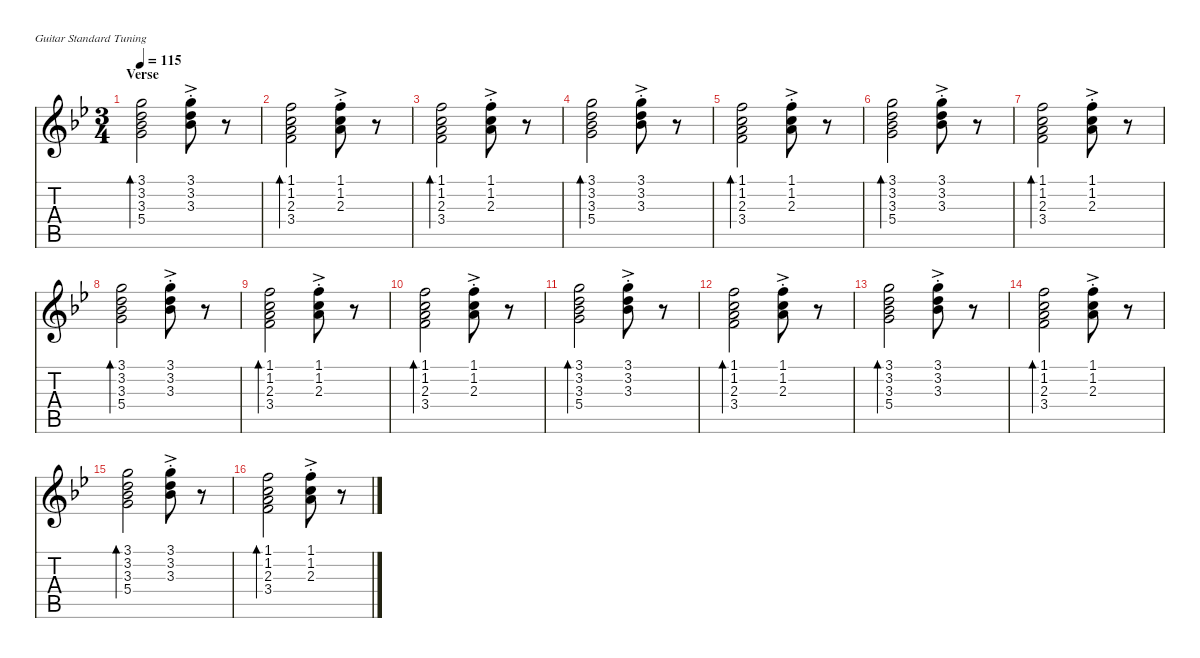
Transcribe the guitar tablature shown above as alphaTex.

\defaultSystemsLayout 4
\hideDynamics
\bracketExtendMode nobrackets
\singleTrackTrackNamePolicy hidden
\multiTrackTrackNamePolicy hidden
\firstSystemTrackNameMode fullname
\firstSystemTrackNameOrientation horizontal
\otherSystemsTrackNameOrientation horizontal
\track ("Guitar" "jz.guit.") {defaultSystemsLayout 8 instrument electricguitarjazz}
\staff {score tabs}
\tuning (E4 B3 G3 D3 A2 E2)
\ts (3 4)
\section ("" "Verse")
\tempo 115
\clef g2
\ks gminor
(3.1{acc forcenatural} 3.2{acc forcenatural} 3.3{acc b} 5.4{acc forcenatural}).2{bd 120 dy mp beam Down} (3.1{ac st acc forcenatural} 3.2{ac st acc forcenatural} 3.3{ac st acc b}).8{dy mf beam Down} r.8{beam Down} |
(1.1{acc forcenatural} 1.2{acc forcenatural} 2.3{acc forcenatural} 3.4{acc forcenatural}).2{bd 120 dy mp beam Down} (1.1{ac st acc forcenatural} 1.2{ac st acc forcenatural} 2.3{ac st acc forcenatural}).8{beam Down} r.8{beam Down} |
(1.1{acc forcenatural} 1.2{acc forcenatural} 2.3{acc forcenatural} 3.4{acc forcenatural}).2{bd 120 beam Down} (1.1{ac st acc forcenatural} 1.2{ac st acc forcenatural} 2.3{ac st acc forcenatural}).8{beam Down} r.8{beam Down} |
(3.1{acc forcenatural} 3.2{acc forcenatural} 3.3{acc b} 5.4{acc forcenatural}).2{bd 120 beam Down} (3.1{ac st acc forcenatural} 3.2{ac st acc forcenatural} 3.3{ac st acc b}).8{dy mf beam Down} r.8{beam Down} |
(1.1{acc forcenatural} 1.2{acc forcenatural} 2.3{acc forcenatural} 3.4{acc forcenatural}).2{bd 120 dy mp beam Down} (1.1{ac st acc forcenatural} 1.2{ac st acc forcenatural} 2.3{ac st acc forcenatural}).8{beam Down} r.8{beam Down} |
(3.1{acc forcenatural} 3.2{acc forcenatural} 3.3{acc b} 5.4{acc forcenatural}).2{bd 120 beam Down} (3.1{ac st acc forcenatural} 3.2{ac st acc forcenatural} 3.3{ac st acc b}).8{dy mf beam Down} r.8{beam Down} |
(1.1{acc forcenatural} 1.2{acc forcenatural} 2.3{acc forcenatural} 3.4{acc forcenatural}).2{bd 120 dy mp beam Down} (1.1{ac st acc forcenatural} 1.2{ac st acc forcenatural} 2.3{ac st acc forcenatural}).8{beam Down} r.8{beam Down} |
(3.1{acc forcenatural} 3.2{acc forcenatural} 3.3{acc b} 5.4{acc forcenatural}).2{bd 120 beam Down} (3.1{ac st acc forcenatural} 3.2{ac st acc forcenatural} 3.3{ac st acc b}).8{dy mf beam Down} r.8{beam Down} |
(1.1{acc forcenatural} 1.2{acc forcenatural} 2.3{acc forcenatural} 3.4{acc forcenatural}).2{bd 120 dy mp beam Down} (1.1{ac st acc forcenatural} 1.2{ac st acc forcenatural} 2.3{ac st acc forcenatural}).8{beam Down} r.8{beam Down} |
(1.1{acc forcenatural} 1.2{acc forcenatural} 2.3{acc forcenatural} 3.4{acc forcenatural}).2{bd 120 beam Down} (1.1{ac st acc forcenatural} 1.2{ac st acc forcenatural} 2.3{ac st acc forcenatural}).8{beam Down} r.8{beam Down} |
(3.1{acc forcenatural} 3.2{acc forcenatural} 3.3{acc b} 5.4{acc forcenatural}).2{bd 120 beam Down} (3.1{ac st acc forcenatural} 3.2{ac st acc forcenatural} 3.3{ac st acc b}).8{dy mf beam Down} r.8{beam Down} |
(1.1{acc forcenatural} 1.2{acc forcenatural} 2.3{acc forcenatural} 3.4{acc forcenatural}).2{bd 120 dy mp beam Down} (1.1{ac st acc forcenatural} 1.2{ac st acc forcenatural} 2.3{ac st acc forcenatural}).8{beam Down} r.8{beam Down} |
(3.1{acc forcenatural} 3.2{acc forcenatural} 3.3{acc b} 5.4{acc forcenatural}).2{bd 120 beam Down} (3.1{ac st acc forcenatural} 3.2{ac st acc forcenatural} 3.3{ac st acc b}).8{dy mf beam Down} r.8{beam Down} |
(1.1{acc forcenatural} 1.2{acc forcenatural} 2.3{acc forcenatural} 3.4{acc forcenatural}).2{bd 120 dy mp beam Down} (1.1{ac st acc forcenatural} 1.2{ac st acc forcenatural} 2.3{ac st acc forcenatural}).8{beam Down} r.8{beam Down} |
(3.1{acc forcenatural} 3.2{acc forcenatural} 3.3{acc b} 5.4{acc forcenatural}).2{bd 120 beam Down} (3.1{ac st acc forcenatural} 3.2{ac st acc forcenatural} 3.3{ac st acc b}).8{dy mf beam Down} r.8{beam Down} |
(1.1{acc forcenatural} 1.2{acc forcenatural} 2.3{acc forcenatural} 3.4{acc forcenatural}).2{bd 120 dy mp beam Down} (1.1{ac st acc forcenatural} 1.2{ac st acc forcenatural} 2.3{ac st acc forcenatural}).8{beam Down} r.8{beam Down}
